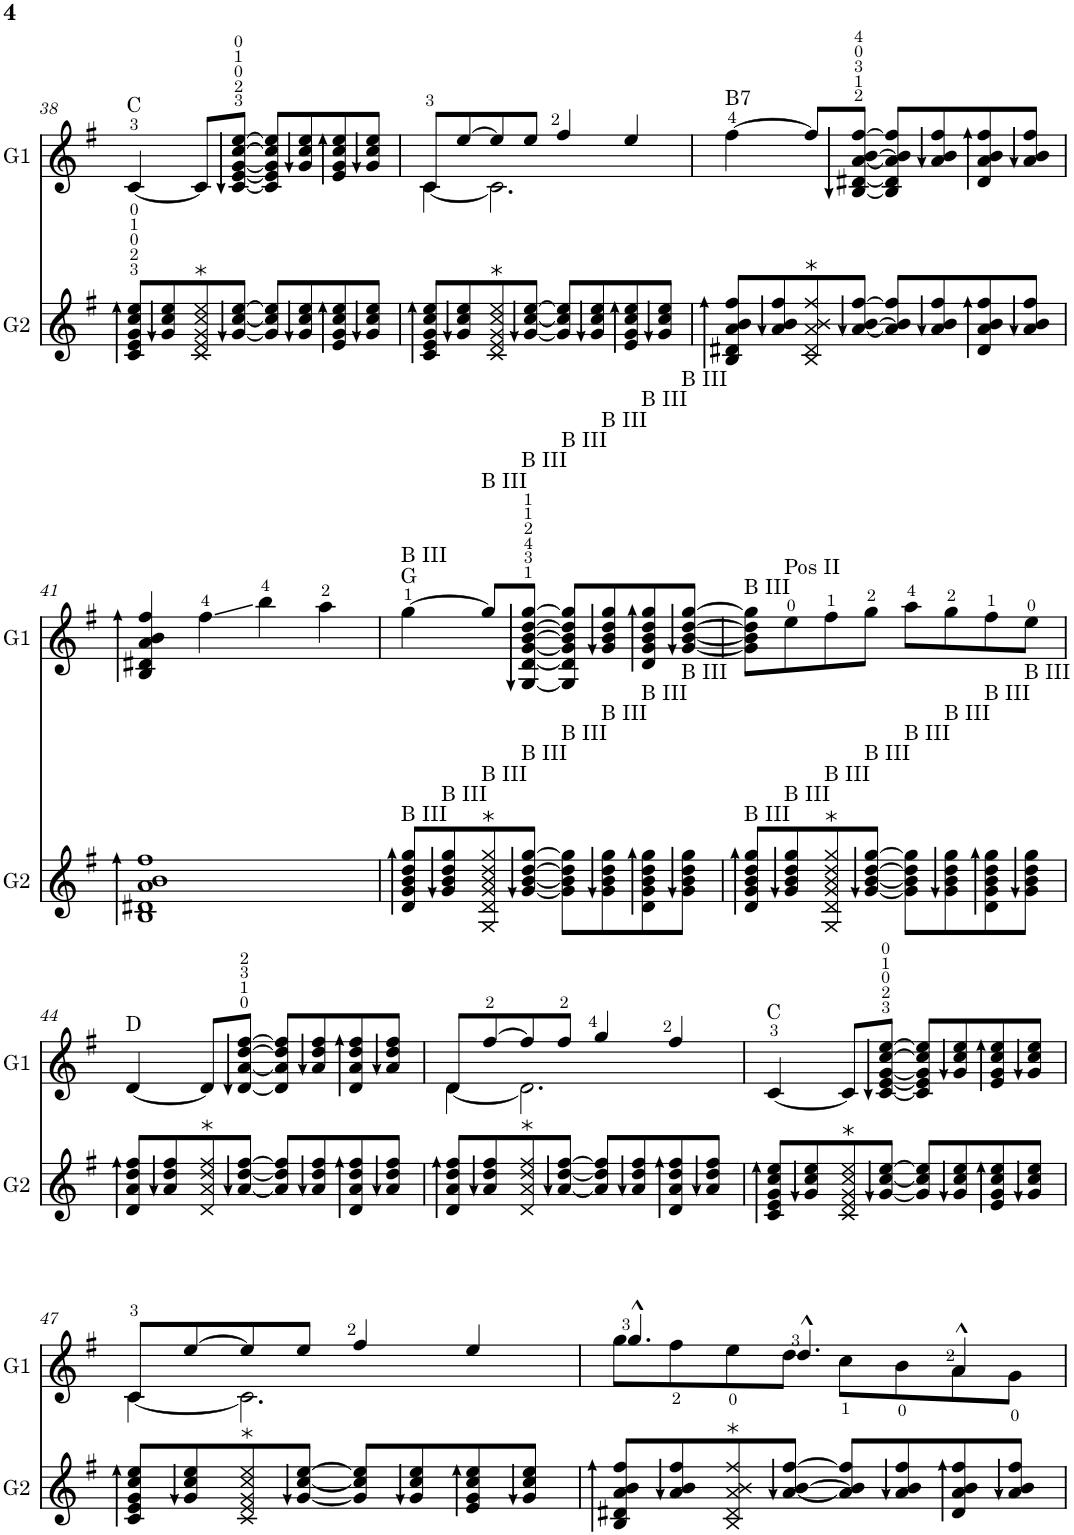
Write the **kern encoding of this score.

**kern	**kern
*part2	*part1
*staff2	*staff1
*I"G2	*I"G1
*I'G2	*I'G1
!!LO:PB:g=z
*clefG2	*clefG2
*Trd7c12	*Trd7c12
*k[f#]	*k[f#]
*M4/4	*M4/4
=38	=38
!	!LO:TX:a:t=C
8c/ 8e/ 8g/ 8cc/ 8ee/L	[4c/
8g/ 8cc/ 8ee/	.
8c/ 8e/ 8g/ 8cc/ 8ee/	8c/L]
[8g/ [8cc/ [8ee/J	[8c/ [8e/ [8g/ [8cc/ [8ee/J
8g/] 8cc/] 8ee/]L	8c/] 8e/] 8g/] 8cc/] 8ee/]L
8g/ 8cc/ 8ee/	8g/ 8cc/ 8ee/
8e/ 8g/ 8cc/ 8ee/	8e/ 8g/ 8cc/ 8ee/
8g/ 8cc/ 8ee/J	8g/ 8cc/ 8ee/J
=39	=39
*	*^
8c/ 8e/ 8g/ 8cc/ 8ee/L	8c/L	[4c\
8g/ 8cc/ 8ee/	[8ee/	.
8c/ 8e/ 8g/ 8cc/ 8ee/	8ee/]	2.c\]
[8g/ [8cc/ [8ee/J	8ee/J	.
8g/] 8cc/] 8ee/]L	4ff#/	.
8g/ 8cc/ 8ee/	.	.
8e/ 8g/ 8cc/ 8ee/	4ee/	.
8g/ 8cc/ 8ee/J	.	.
*	*v	*v
=40	=40
!	!LO:TX:a:t=B7
8B/ 8d#X/ 8a/ 8b/ 8ff#/L	[4ff#\
8a/ 8b/ 8ff#/	.
8B/ 8d#/ 8a/ 8b/ 8ff#/	8ff#/L]
[8a/ [8b/ [8ff#/J	[8B/ [8d#X/ [8a/ [8b/ [8ff#/J
8a/] 8b/] 8ff#/]L	8B/] 8d#/] 8a/] 8b/] 8ff#/]L
8a/ 8b/ 8ff#/	8a/ 8b/ 8ff#/
8d#/ 8a/ 8b/ 8ff#/	8d#/ 8a/ 8b/ 8ff#/
8a/ 8b/ 8ff#/J	8a/ 8b/ 8ff#/J
!!LO:LB:g=z
=41	=41
1B 1d#X 1a 1b 1ff#	4B/ 4d#X/ 4a/ 4b/ 4ff#/
.	4ff#\
.	4bb\
.	4aa\
=42	=42
!	!LO:TX:a:t=G
!	!LO:TX:a:t=B III
!LO:TX:a:t=B III	!
8d/ 8g/ 8b/ 8dd/ 8gg/L	[4gg\
!LO:TX:a:t=B III	!
8g/ 8b/ 8dd/ 8gg/	.
!	!LO:TX:a:t=B III
!LO:TX:a:t=B III	!
8G/ 8d/ 8g/ 8b/ 8dd/ 8gg/	8gg/L]
!	!LO:TX:a:t=B III
!LO:TX:a:t=B III	!
[8g/ [8b/ [8dd/ [8gg/J	[8G/ [8d/ [8g/ [8b/ [8dd/ [8gg/J
!	!LO:TX:a:t=B III
!LO:TX:a:t=B III	!
8g\] 8b\] 8dd\] 8gg\]L	8G/] 8d/] 8g/] 8b/] 8dd/] 8gg/]L
!	!LO:TX:a:t=B III
!LO:TX:a:t=B III	!
8g\ 8b\ 8dd\ 8gg\	8g/ 8b/ 8dd/ 8gg/
!	!LO:TX:a:t=B III
!LO:TX:a:t=B III	!
8d\ 8g\ 8b\ 8dd\ 8gg\	8d/ 8g/ 8b/ 8dd/ 8gg/
!	!LO:TX:a:t=B III
!LO:TX:a:t=B III	!
8g\ 8b\ 8dd\ 8gg\J	[8g/ [8b/ [8dd/ [8gg/J
=43	=43
!	!LO:TX:a:t=B III
!LO:TX:a:t=B III	!
8d/ 8g/ 8b/ 8dd/ 8gg/L	8g\] 8b\] 8dd\] 8gg\]L
!	!LO:TX:a:t=Pos II
!LO:TX:a:t=B III	!
8g/ 8b/ 8dd/ 8gg/	8ee\
!LO:TX:a:t=B III	!
8G/ 8d/ 8g/ 8b/ 8dd/ 8gg/	8ff#\
!LO:TX:a:t=B III	!
[8g/ [8b/ [8dd/ [8gg/J	8gg\J
!LO:TX:a:t=B III	!
8g\] 8b\] 8dd\] 8gg\]L	8aa\L
!LO:TX:a:t=B III	!
8g\ 8b\ 8dd\ 8gg\	8gg\
!LO:TX:a:t=B III	!
8d\ 8g\ 8b\ 8dd\ 8gg\	8ff#\
!LO:TX:a:t=B III	!
8g\ 8b\ 8dd\ 8gg\J	8ee\J
!!LO:LB:g=z
=44	=44
!	!LO:TX:a:t=D
8d/ 8a/ 8dd/ 8ff#/L	[4d/
8a/ 8dd/ 8ff#/	.
8d/ 8a/ 8dd/ 8ff#/	8d/L]
[8a/ [8dd/ [8ff#/J	[8d/ [8a/ [8dd/ [8ff#/J
8a/] 8dd/] 8ff#/]L	8d/] 8a/] 8dd/] 8ff#/]L
8a/ 8dd/ 8ff#/	8a/ 8dd/ 8ff#/
8d/ 8a/ 8dd/ 8ff#/	8d/ 8a/ 8dd/ 8ff#/
8a/ 8dd/ 8ff#/J	8a/ 8dd/ 8ff#/J
=45	=45
*	*^
8d/ 8a/ 8dd/ 8ff#/L	8d/L	[4d\
8a/ 8dd/ 8ff#/	[8ff#/	.
8d/ 8a/ 8dd/ 8ff#/	8ff#/]	2.d\]
[8a/ [8dd/ [8ff#/J	8ff#/J	.
8a/] 8dd/] 8ff#/]L	4gg/	.
8a/ 8dd/ 8ff#/	.	.
8d/ 8a/ 8dd/ 8ff#/	4ff#/	.
8a/ 8dd/ 8ff#/J	.	.
*	*v	*v
=46	=46
!	!LO:TX:a:t=C
8c/ 8e/ 8g/ 8cc/ 8ee/L	[4c/
8g/ 8cc/ 8ee/	.
8c/ 8e/ 8g/ 8cc/ 8ee/	8c/L]
[8g/ [8cc/ [8ee/J	[8c/ [8e/ [8g/ [8cc/ [8ee/J
8g/] 8cc/] 8ee/]L	8c/] 8e/] 8g/] 8cc/] 8ee/]L
8g/ 8cc/ 8ee/	8g/ 8cc/ 8ee/
8e/ 8g/ 8cc/ 8ee/	8e/ 8g/ 8cc/ 8ee/
8g/ 8cc/ 8ee/J	8g/ 8cc/ 8ee/J
!!LO:LB:g=z
=47	=47
*	*^
8c/ 8e/ 8g/ 8cc/ 8ee/L	8c/L	[4c\
8g/ 8cc/ 8ee/	[8ee/	.
8c/ 8e/ 8g/ 8cc/ 8ee/	8ee/]	2.c\]
[8g/ [8cc/ [8ee/J	8ee/J	.
8g/] 8cc/] 8ee/]L	4ff#/	.
8g/ 8cc/ 8ee/	.	.
8e/ 8g/ 8cc/ 8ee/	4ee/	.
8g/ 8cc/ 8ee/J	.	.
=48	=48	=48
8B/ 8d#X/ 8a/ 8b/ 8ff#/L	4.gg^^/	8gg\L
8a/ 8b/ 8ff#/	.	8ff#\
8B/ 8d#/ 8a/ 8b/ 8ff#/	.	8ee\
[8a/ [8b/ [8ff#/J	4.dd^^/	8dd\J
8a/] 8b/] 8ff#/]L	.	8cc\L
8a/ 8b/ 8ff#/	.	8b\
8d#/ 8a/ 8b/ 8ff#/	4a^^/	8a\
8a/ 8b/ 8ff#/J	.	8g\J
*	*v	*v
=	=
*-	*-
